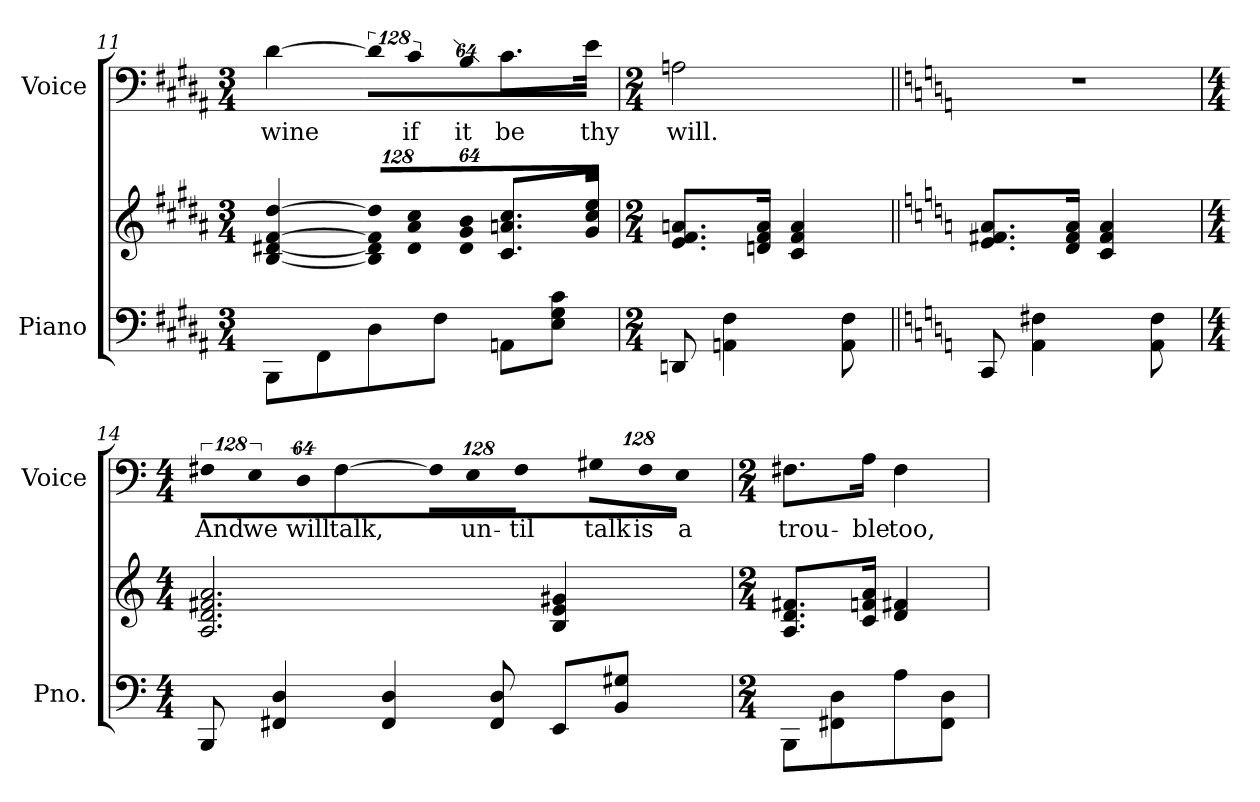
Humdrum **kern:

**kern	**kern	**kern	**text
*part2	*part2	*part1	*part1
*staff3	*staff2	*staff1	*staff1
*I"Piano	*	*I"Voice	*
*I'Pno.	*	*I'Voice	*
!!LO:LB:g=z
*clefF4	*clefG2	*clefF4	*
*k[f#c#g#d#a#]	*k[f#c#g#d#a#]	*k[f#c#g#d#a#]	*
*B:	*B:	*B:	*
*M3/4	*M3/4	*M3/4	*
=11	=11	=11	=11
!	!	!	!LO:LY:b:color=#000000
8BBBi\L	[<4Bi/ [<4d#Xi [>4f#i [>4dd#i	[>4d#i\	wine
8FF#i\	.	.	.
*	*Xbrackettup	*	*
!	!LO:N:vis=8	!LO:N:vis=8	!
8D#i\	1024%85Bi/] 1024%85d#i] 1024%85f#i] 1024%85dd#i]L	1024%85d#i\L]	.
!	!LO:N:vis=8	!LO:N:vis=8	!
!	!	!	!LO:LY:b:color=#000000
.	1024%85d#i/ 1024%85a#i 1024%85cc#i	1024%85c#i\	if
8F#i\J	.	.	.
!	!LO:N:vis=8	!LO:N:vis=8	!
!	!	!	!LO:LY:b:color=#000000
.	512%43d#i/ 512%43g#i 512%43biJ	512%43Bi\J	it
!	!	!	!LO:LY:b:color=#000000
8AAni\L	8.c#i/ 8.ani 8.cc#iL	8.c#i\L	be
8Ei\ 8G#i 8c#iJ	.	.	.
!	!	!	!LO:LY:b:color=#000000
.	16g#i/ 16cc#i 16eeiJk	16ei\Jk	thy
=12	=12	=12	=12
*M2/4	*M2/4	*M2/4	*
!	!	!	!LO:LY:b:color=#000000
8DDni/	8.ei/ 8.f#i 8.aniL	2Ani\	will.
4AAni\ 4F#i	.	.	.
.	16dni/ 16f#i 16aiJk	.	.
.	4c#i/ 4f#i 4ai	.	.
8AAi\ 8F#i	.	.	.
!!LO:PB:g=z
=13||	=13||	=13||	=13||
*k[]	*k[]	*k[]	*
*C:	*C:	*C:	*
!	!	!LO:N:vis=1	!
8CCi/	8.ei/ 8.f#Xi 8.aiL	2r	.
4AAi\ 4F#Xi	.	.	.
.	16di/ 16f#i 16aiJk	.	.
.	4ci/ 4f#i 4ai	.	.
8AAi\ 8F#i	.	.	.
=14	=14	=14	=14
*M4/4	*M4/4	*M4/4	*
!	!	!LO:N:vis=8	!
!	!	!	!LO:LY:b:color=#000000
8BBBi/	2.Ai/ 2.di 2.f#Xi 2.ai	1024%85F#Xi\L	And
!	!	!LO:N:vis=8	!
!	!	!	!LO:LY:b:color=#000000
.	.	1024%85Ei\	we
4FF#Xi/ 4Di	.	.	.
!	!	!LO:N:vis=8	!
!	!	!	!LO:LY:b:color=#000000
.	.	512%43Di\J	will
!	!	!	!LO:LY:b:color=#000000
.	.	[>4F#i\	talk,
4FF#i/ 4Di	.	.	.
!	!	!LO:N:vis=8	!
.	.	1024%85F#i\L]	.
!	!	!LO:N:vis=8	!
!	!	!	!LO:LY:b:color=#000000
.	.	1024%85Ei\	un-
8FF#i/ 8Di	.	.	.
!	!	!LO:N:vis=8	!
!	!	!	!LO:LY:b:color=#000000
.	.	512%43F#i\J	-til
!	!	!LO:N:vis=8	!
!	!	!	!LO:LY:b:color=#000000
8EEi/L	4Bi/ 4ei 4g#Xi	1024%85G#Xi\L	talk
!	!	!LO:N:vis=8	!
!	!	!	!LO:LY:b:color=#000000
.	.	1024%85F#i\	is
8BBi/ 8G#XiJ	.	.	.
!	!	!LO:N:vis=8	!
!	!	!	!LO:LY:b:color=#000000
.	.	512%43Ei\J	a
=15	=15	=15	=15
*M2/4	*M2/4	*M2/4	*
!	!	!	!LO:LY:b:color=#000000
8BBBi\L	8.Ai/ 8.di 8.f#XiL	8.F#Xi\L	trou-
8FF#Xi\ 8Di	.	.	.
!	!	!	!LO:LY:b:color=#000000
.	16ci/ 16fni 16aiJk	16Ai\Jk	-ble
!	!	!	!LO:LY:b:color=#000000
8Ai\	4di/ 4f#Xi	4F#i\	too,
8FF#i\ 8DiJ	.	.	.
=	=	=	=
*-	*-	*-	*-
